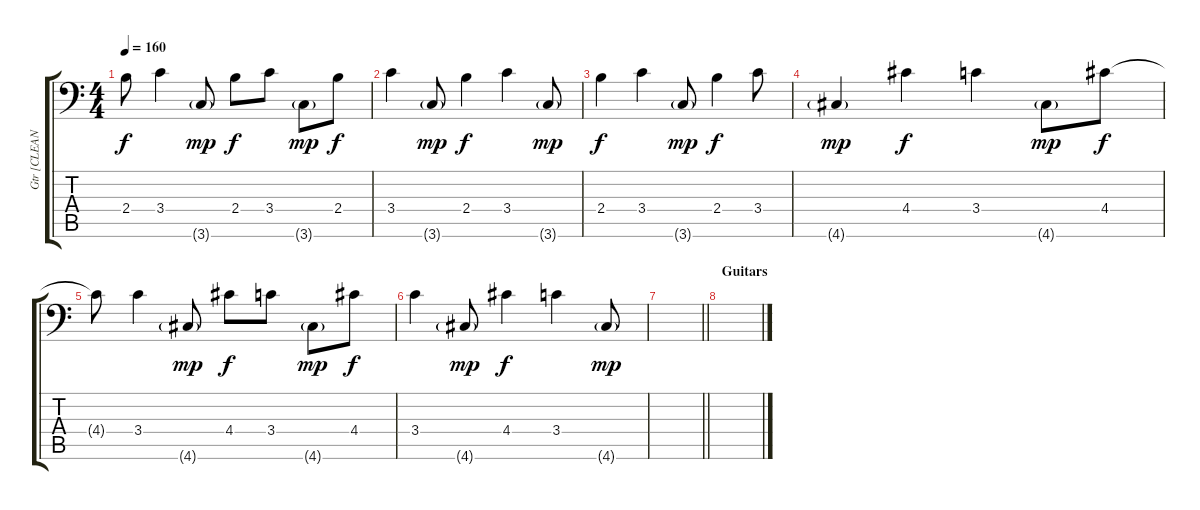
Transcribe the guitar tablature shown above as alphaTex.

\track ("Gtr [CLEAN]" "Gtr [CLEAN") {instrument electricguitarclean}
\staff {score tabs}
\tuning (B3 Gb3 D3 A2 E2 A1) {hide}
\ts (4 4)
\tempo 160
\clef f4
\ks c
2.4{t}.8{dy f} 3.4.4 3.6{g}.8{dy mp} 2.4.8{dy f} 3.4.8 3.6{g}.8{dy mp} 2.4.8{dy f} |
3.4.4 3.6{g}.8{dy mp} 2.4.4{dy f} 3.4.4 3.6{g}.8{dy mp} |
2.4.4{dy f} 3.4.4 3.6{g}.8{dy mp} 2.4.4{dy f} 3.4.8 |
4.6{g}.4{dy mp} 4.4.4{dy f} 3.4.4 4.6{g}.8{dy mp} 4.4.8{dy f} |
4.4{t}.8 3.4.4 4.6{g}.8{dy mp} 4.4.8{dy f} 3.4.8 4.6{g}.8{dy mp} 4.4.8{dy f} |
3.4.4 4.6{g}.8{dy mp} 4.4.4{dy f} 3.4.4 4.6{g}.8{dy mp} |
\barLineRight lightlight
|
\section ("" "Guitars")
